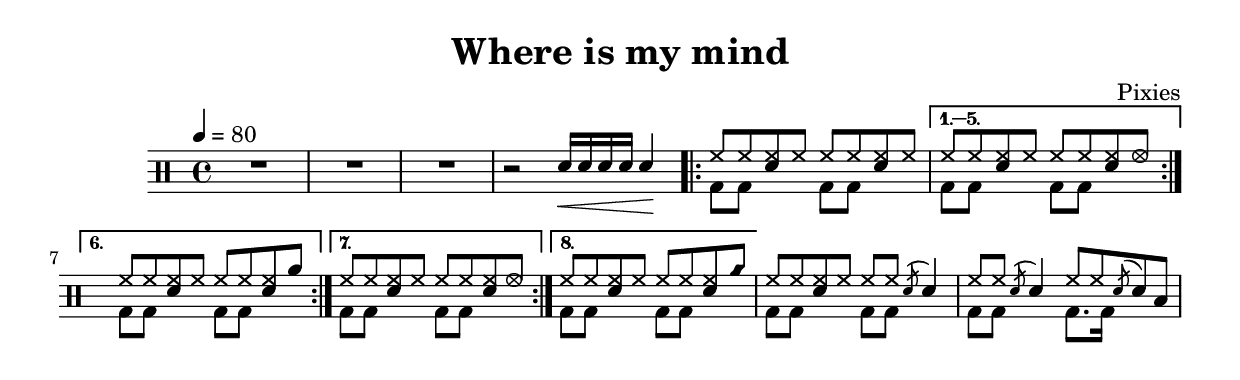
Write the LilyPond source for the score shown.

\version "2.14.2"

\header 
{
	title="Where is my mind"
	composer="Pixies"
}

upHalfTheme = \drummode
{
  hh8 hh << sn hh >> hh 
}

upHalfThemeA = \drummode
{
  hh8 hh << sn hh >> hhho 
}

upHalfThemeB = \drummode
{
  hh8 hh << sn hh >> rb 
}

upHalfThemeC = \drummode
{
  hh8 hh << sn hh >> cyms 
}

upTheme = 
{
  \upHalfTheme \upHalfTheme
}

upThemeA = 
{
  \upHalfTheme \upHalfThemeA
}

upThemeB = 
{
  \upHalfTheme \upHalfThemeB
}

upThemeC = 
{
  \upHalfTheme \upHalfThemeC 
}

upFlaHalfTheme = \drummode 
{
  hh8 hh \acciaccatura sn8 sn4 
}

up = \drummode
{
  sn16\< sn sn sn sn4\!

  \repeat volta 8 { \upTheme }
  \alternative
  {
    { \upThemeA }
    { \upThemeB }
    { \upThemeA }
    { \upThemeC }
  }

  % Measure 21
  \upHalfTheme
  \upFlaHalfTheme

  % Measure 22
  \upFlaHalfTheme
  hh8 hh \acciaccatura sn8 sn8 toml8
}

downHalfTheme = \drummode 
{
  bd8 bd s4 
}

downTheme =
{
  \downHalfTheme 
  \downHalfTheme
}

down = \drummode 
{
  s2

  % Looks buggy: there should be 16 repeats, but the rendering doesn't follow
  % voice 1
  \repeat unfold 5 { \downTheme }

  % Measure 21
  \downTheme

  % Measure 22
  \downHalfTheme
  bd8. bd16 s4
}

song = 
\new DrumStaff 
{
  \tempo 4=80 
  R1*3
  r2

  <<
    \new DrumVoice { \voiceOne \up }
    \new DrumVoice { \voiceTwo \down }
  >>
}

% Layout
\score
{
  \song
  \layout { }
}

% MIDI
% Unfolded repeats are required for MIDI when using multiple voices
\score
{
  \unfoldRepeats
  {
    \song
  }
  \midi { }
}

